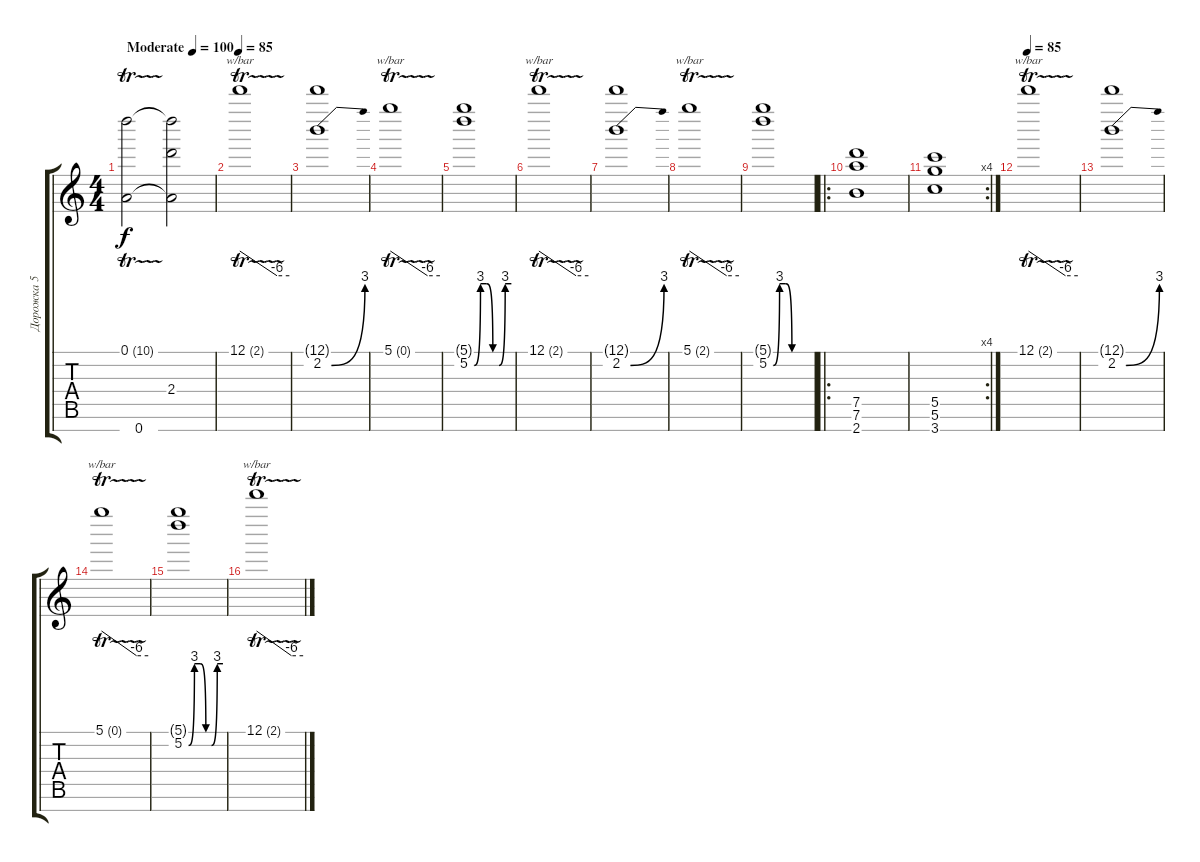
\track ("Дорожка 5" "Дорожка 5") {instrument harmonica}
\staff {score tabs}
\tuning (D7 A6 F6 C6 G5 D5 A4) {hide}
\ts (4 4)
\tempo (100 "Moderate")
\clef g2
\ks c
(0.1{tr (10 64)} 0.7).2{dy f instrument harmonica} (0.1{t} 2.4 0.7{t}).2 |
\tempo 85
12.1{tr (2 32)}.1{tbe (custom default 0 0 45 -24 60 -24)} |
(12.1{t} 2.2{be (bend 0 0 60 12)}).1 |
5.1{tr (0 32)}.1{tbe (custom default 0 0 45 -24 60 -24)} |
(5.1{t} 5.2{be (custom 0 0 10 12 20 12 30 0 40 0 50 12 60 12)}).1 |
12.1{tr (2 32)}.1{tbe (custom default 0 0 45 -24 60 -24)} |
(12.1{t} 2.2{be (bend 0 0 60 12)}).1 |
5.1{tr (2 32)}.1{tbe (custom default 0 0 45 -24 60 -24)} |
(5.1{t} 5.2{be (custom 0 0 10 12 20 12 30 0 60 0)}).1 |
\ro
(7.5 7.6 2.7).1 |
\rc 4
(5.5 5.6 3.7).1 |
\tempo 85
12.1{tr (2 32)}.1{tbe (custom default 0 0 45 -24 60 -24)} |
(12.1{t} 2.2{be (bend 0 0 60 12)}).1 |
5.1{tr (0 32)}.1{tbe (custom default 0 0 45 -24 60 -24)} |
(5.1{t} 5.2{be (custom 0 0 10 12 20 12 30 0 40 0 50 12 60 12)}).1 |
12.1{tr (2 32)}.1{tbe (custom default 0 0 45 -24 60 -24)}
